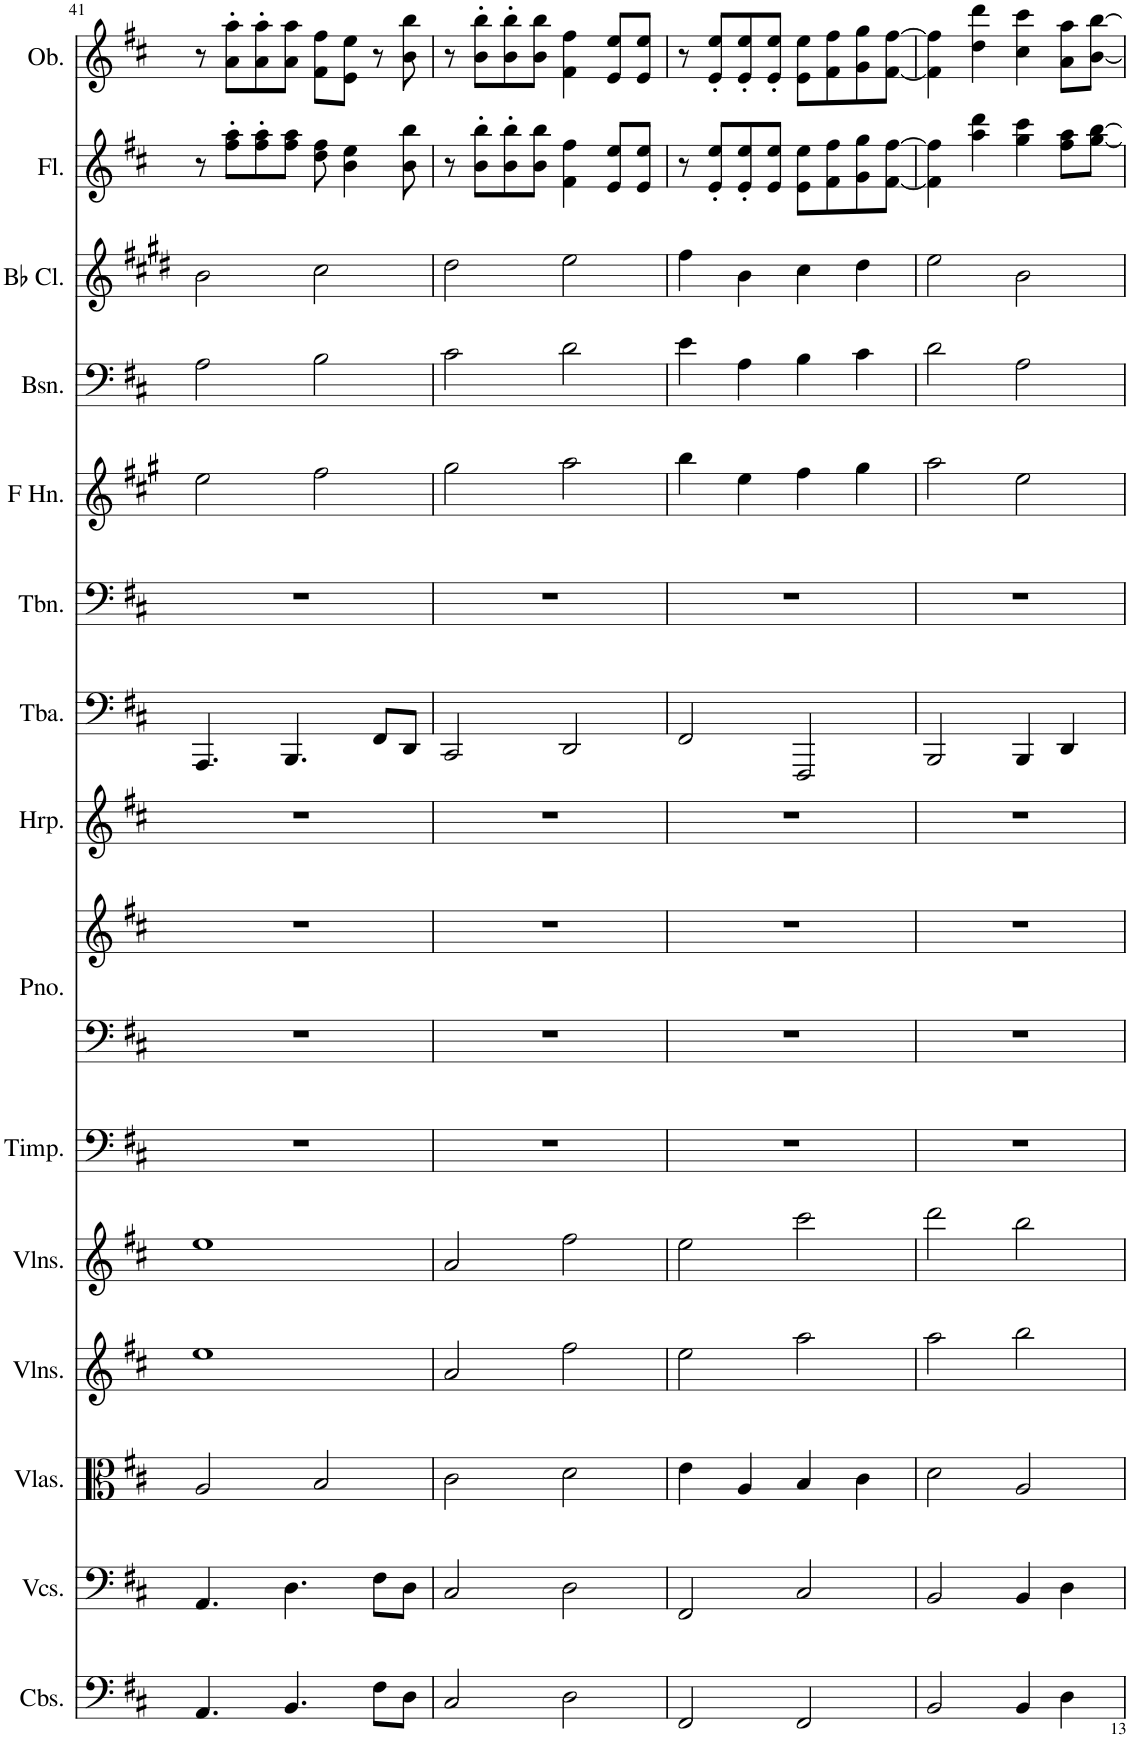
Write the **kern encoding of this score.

**kern	**kern	**kern	**kern	**kern	**kern	**kern	**kern	**kern	**kern	**kern	**kern	**kern	**kern	**kern	**kern
*part15	*part14	*part13	*part12	*part11	*part10	*part9	*part9	*part8	*part7	*part6	*part5	*part4	*part3	*part2	*part1
*staff16	*staff15	*staff14	*staff13	*staff12	*staff11	*staff10	*staff9	*staff8	*staff7	*staff6	*staff5	*staff4	*staff3	*staff2	*staff1
*I"Contrabasses	*I"Violoncellos	*I"Violas	*I"Violins	*I"Violins	*I"Timpani	*I"Piano	*	*I"Harp	*I"Tuba	*I"Trombone	*I"Horn in F	*I"Bassoon	*I"Bb Clarinet	*I"Flute	*I"Oboe
*I'Cbs.	*I'Vcs.	*I'Vlas.	*I'Vlns.	*I'Vlns.	*I'Timp.	*I'Pno.	*	*I'Hrp.	*I'Tba.	*I'Tbn.	*	*I'Bsn.	*I'Bb Cl.	*I'Fl.	*I'Ob.
!!LO:PB:g=z
*clefF4	*clefF4	*clefC3	*clefG2	*clefG2	*clefF4	*clefF4	*clefG2	*clefG2	*clefF4	*clefF4	*clefG2	*clefF4	*clefG2	*clefG2	*clefG2
*Trd7c12	*	*	*	*	*	*	*	*	*	*	*Trd4c7	*	*Trd1c2	*	*
*k[f#c#]	*k[f#c#]	*k[f#c#]	*k[f#c#]	*k[f#c#]	*k[f#c#]	*k[f#c#]	*k[f#c#]	*k[f#c#]	*k[f#c#]	*k[f#c#]	*k[f#c#g#]	*k[f#c#]	*k[f#c#g#d#]	*k[f#c#]	*k[f#c#]
*M4/4	*M4/4	*M4/4	*M4/4	*M4/4	*M4/4	*M4/4	*M4/4	*M4/4	*M4/4	*M4/4	*M4/4	*M4/4	*M4/4	*M4/4	*M4/4
=41	=41	=41	=41	=41	=41	=41	=41	=41	=41	=41	=41	=41	=41	=41	=41
4.AA/	4.AA/	2A/	1ee	1ee	1r	1r	1r	1r	4.AAA/	1r	2ee\	2A\	2b\	8r	8r
.	.	.	.	.	.	.	.	.	.	.	.	.	.	8ff#\' 8aa\'L	8a\' 8aa\'L
.	.	.	.	.	.	.	.	.	.	.	.	.	.	8ff#\' 8aa\'	8a\' 8aa\'
4.BB/	4.D\	.	.	.	.	.	.	.	4.BBB/	.	.	.	.	8ff#\ 8aa\J	8a\ 8aa\J
.	.	2B/	.	.	.	.	.	.	.	.	2ff#\	2B\	2cc#\	8dd\ 8ff#\	8f#\ 8ff#\L
.	.	.	.	.	.	.	.	.	.	.	.	.	.	4b\ 4ee\	8e\ 8ee\J
8F#\L	8F#\L	.	.	.	.	.	.	.	8FF#/L	.	.	.	.	.	8r
8D\J	8D\J	.	.	.	.	.	.	.	8DD/J	.	.	.	.	8b\ 8bb\	8b\ 8bb\
=42	=42	=42	=42	=42	=42	=42	=42	=42	=42	=42	=42	=42	=42	=42	=42
2C#/	2C#/	2c#\	2a/	2a/	1r	1r	1r	1r	2CC#/	1r	2gg#\	2c#\	2dd#\	8r	8r
.	.	.	.	.	.	.	.	.	.	.	.	.	.	8b\' 8bb\'L	8b\' 8bb\'L
.	.	.	.	.	.	.	.	.	.	.	.	.	.	8b\' 8bb\'	8b\' 8bb\'
.	.	.	.	.	.	.	.	.	.	.	.	.	.	8b\ 8bb\J	8b\ 8bb\J
2D\	2D\	2d\	2ff#\	2ff#\	.	.	.	.	2DD/	.	2aa\	2d\	2ee\	4f#\ 4ff#\	4f#\ 4ff#\
.	.	.	.	.	.	.	.	.	.	.	.	.	.	8e/ 8ee/L	8e/ 8ee/L
.	.	.	.	.	.	.	.	.	.	.	.	.	.	8e/ 8ee/J	8e/ 8ee/J
=43	=43	=43	=43	=43	=43	=43	=43	=43	=43	=43	=43	=43	=43	=43	=43
2FF#/	2FF#/	4e\	2ee\	2ee\	1r	1r	1r	1r	2FF#/	1r	4bb\	4e\	4ff#\	8r	8r
.	.	.	.	.	.	.	.	.	.	.	.	.	.	8e/' 8ee/'L	8e/' 8ee/'L
.	.	4A/	.	.	.	.	.	.	.	.	4ee\	4A\	4b\	8e/' 8ee/'	8e/' 8ee/'
.	.	.	.	.	.	.	.	.	.	.	.	.	.	8e/ 8ee/J	8e/' 8ee/'J
2FF#/	2C#/	4B/	2aa\	2ccc#\	.	.	.	.	2FFF#/	.	4ff#\	4B\	4cc#\	8e\ 8ee\L	8e\ 8ee\L
.	.	.	.	.	.	.	.	.	.	.	.	.	.	8f#\ 8ff#\	8f#\ 8ff#\
.	.	4c#\	.	.	.	.	.	.	.	.	4gg#\	4c#\	4dd#\	8g\ 8gg\	8g\ 8gg\
.	.	.	.	.	.	.	.	.	.	.	.	.	.	[8f#\ [8ff#\J	[8f#\ [8ff#\J
=44	=44	=44	=44	=44	=44	=44	=44	=44	=44	=44	=44	=44	=44	=44	=44
2BB/	2BB/	2d\	2aa\	2ddd\	1r	1r	1r	1r	2BBB/	1r	2aa\	2d\	2ee\	4f#\] 4ff#\]	4f#\] 4ff#\]
.	.	.	.	.	.	.	.	.	.	.	.	.	.	4aa\ 4ddd\	4dd\ 4ddd\
4BB/	4BB/	2A/	2bb\	2bb\	.	.	.	.	4BBB/	.	2ee\	2A\	2b\	4gg\ 4ccc#\	4cc#\ 4ccc#\
4D\	4D\	.	.	.	.	.	.	.	4DD/	.	.	.	.	8ff#\ 8aa\L	8a\ 8aa\L
.	.	.	.	.	.	.	.	.	.	.	.	.	.	[8gg\ [8bb\J	[8b\ [8bb\J
=	=	=	=	=	=	=	=	=	=	=	=	=	=	=	=
*-	*-	*-	*-	*-	*-	*-	*-	*-	*-	*-	*-	*-	*-	*-	*-
